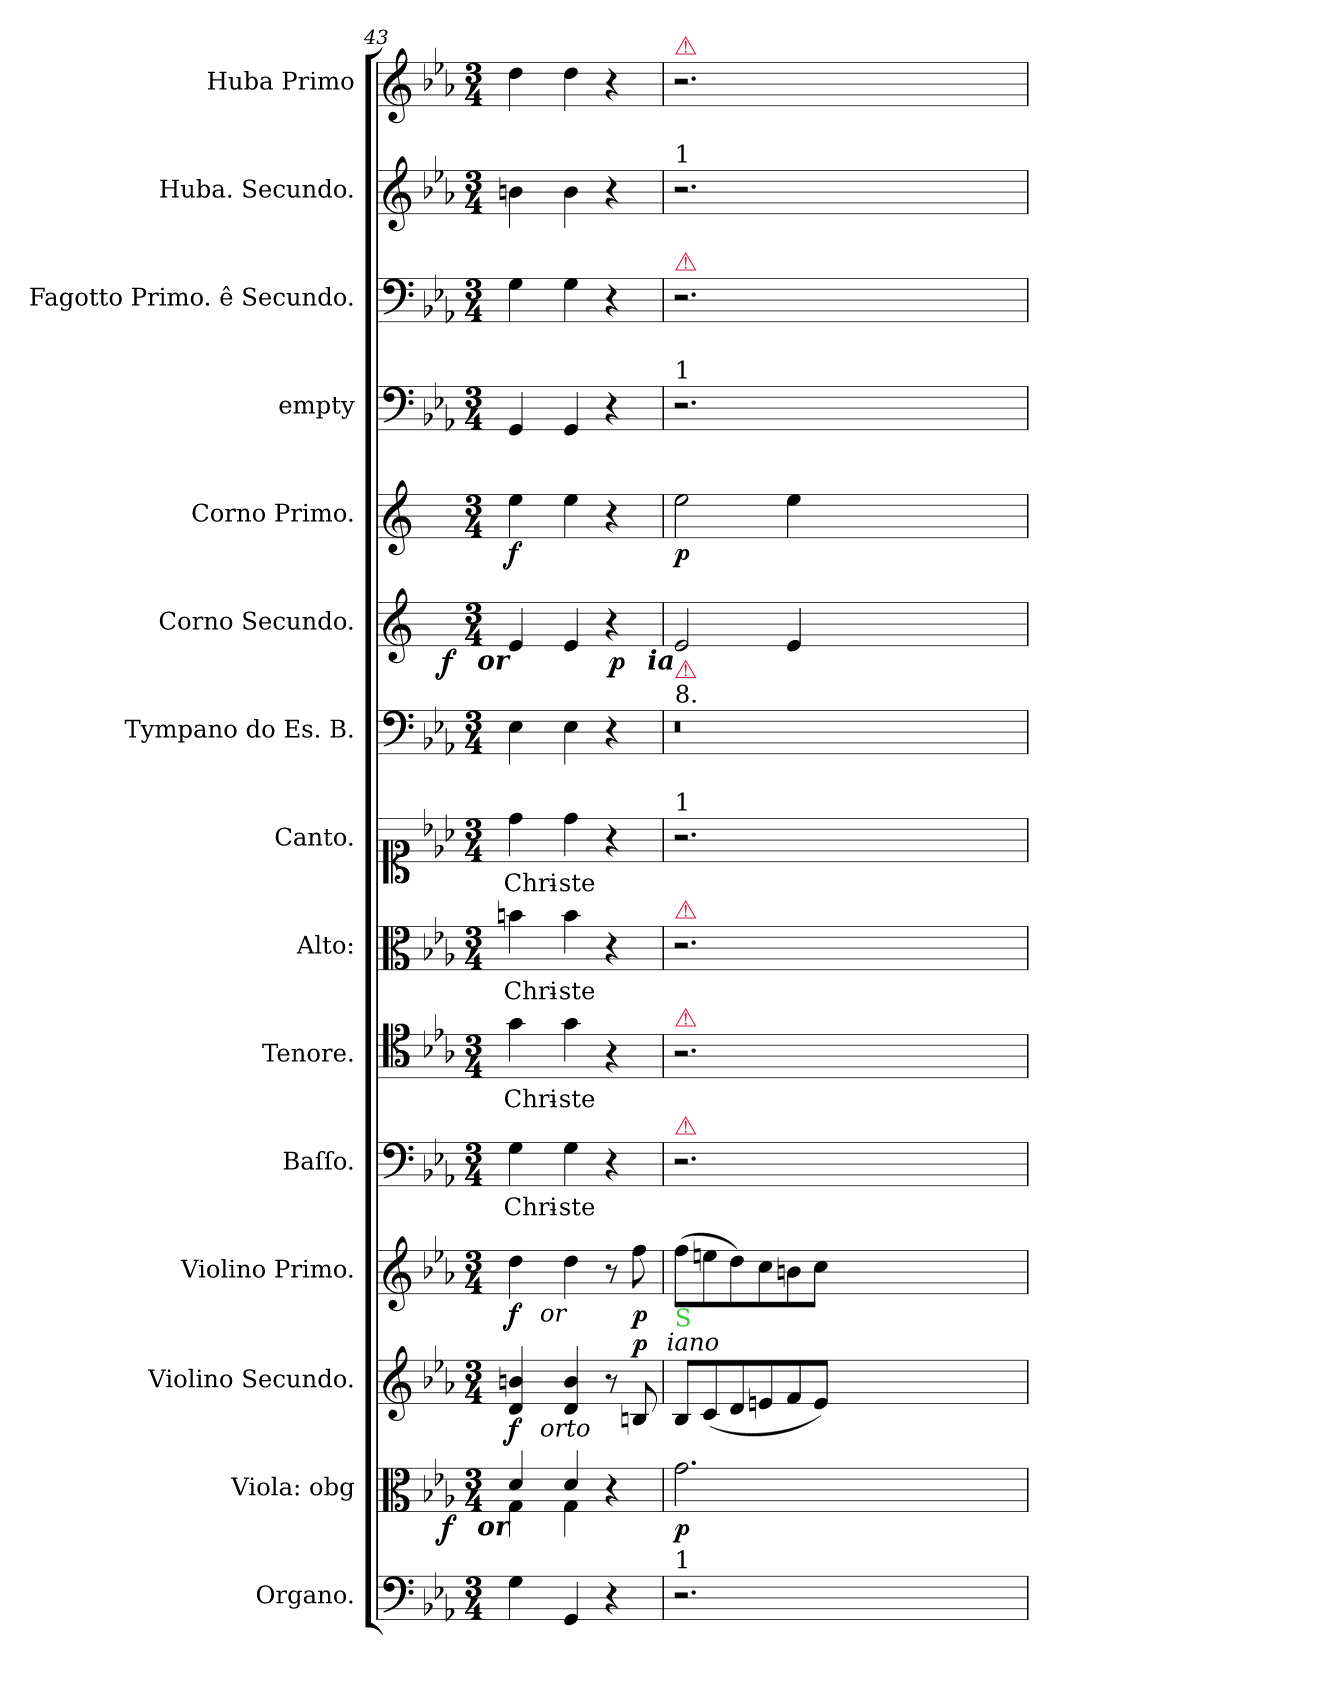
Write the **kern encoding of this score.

**kern	**kern	**dynam	**kern	**dynam	**kern	**dynam	**kern	**text	**kern	**text	**kern	**text	**kern	**text	**kern	**kern	**dynam	**kern	**dynam	**kern	**kern	**kern	**kern
*part15	*part14	*part14	*part13	*part13	*part12	*part12	*part11	*part11	*part10	*part10	*part9	*part9	*part8	*part8	*part7	*part6	*part6	*part5	*part5	*part4	*part3	*part2	*part1
*staff15	*staff14	*staff14	*staff13	*staff13	*staff12	*staff12	*staff11	*staff11	*staff10	*staff10	*staff9	*staff9	*staff8	*staff8	*staff7	*staff6	*staff6	*staff5	*staff5	*staff4	*staff3	*staff2	*staff1
*I"Organo.	*I"Viola: obg	*	*I"Violino Secundo.	*	*I"Violino Primo.	*	*I"Baſſo.	*	*I"Tenore.	*	*I"Alto:	*	*I"Canto.	*	*I"Tympano do Es. B.	*I"Corno Secundo.	*	*I"Corno Primo.	*	*I"empty	*I"Fagotto Primo. ê Secundo.	*I"Huba. Secundo.	*I"Huba Primo
*I'org	*I'vla	*	*	*	*I'vl I	*	*I'B	*	*I'T	*	*I'A	*	*I'C	*	*	*	*	*I'cor I	*	*	*	*	*
*clefF4	*clefC3	*	*clefG2	*	*clefG2	*	*clefF4	*	*clefC4	*	*clefC3	*	*clefC1	*	*clefF4	*clefG2	*	*clefG2	*	*clefF4	*clefF4	*clefG2	*clefG2
*	*	*	*	*	*	*	*	*	*	*	*	*	*	*	*	*ITrd5c9	*	*ITrd5c9	*	*	*	*	*
*k[b-e-a-]	*k[b-e-a-]	*	*k[b-e-a-]	*	*k[b-e-a-]	*	*k[b-e-a-]	*	*k[b-e-a-]	*	*k[b-e-a-]	*	*k[b-e-a-]	*	*k[b-e-a-]	*k[b-e-a-]	*	*k[b-e-a-]	*	*k[b-e-a-]	*k[b-e-a-]	*k[b-e-a-]	*k[b-e-a-]
*E-:	*E-:	*	*E-:	*	*E-:	*	*E-:	*	*E-:	*	*E-:	*	*E-:	*	*E-:	*E-:	*	*E-:	*	*	*	*E-:	*E-:
*M3/4	*M3/4	*	*M3/4	*	*M3/4	*	*M3/4	*	*M3/4	*	*M3/4	*	*M3/4	*	*M3/4	*M3/4	*	*M3/4	*	*M3/4	*M3/4	*M3/4	*M3/4
=43	=43	=43	=43	=43	=43	=43	=43	=43	=43	=43	=43	=43	=43	=43	=43	=43	=43	=43	=43	=43	=43	=43	=43
*	*^	*	*	*	*	*	*	*	*	*	*	*	*	*	*	*	*	*	*	*	*	*	*
!	!	!	!LO:DY:b:rj:t=%s or	!	!LO:DY:b:t=%s orto	!	!LO:DY:b:t=%s or	!	!LO:LY:i	!	!LO:LY:i	!	!LO:LY:i	!	!LO:LY:i	!	!	!LO:DY:b:rj:t=%s or	!	!	!	!	!	!
4G\	4d/	4G\	f	4d/ 4bn/	f	4dd\	f	4G\	Chri-	4g\	Chri-	4bn\	Chri-	4dd\	Chri-	4E-\	4G/	f	4g\	f	4GG/	4G\	4bn\	4dd\
!	!	!	!	!	!	!	!	!	!LO:LY:i	!	!LO:LY:i	!	!LO:LY:i	!	!LO:LY:i	!	!	!	!	!	!	!	!	!
4GG/	4d/	4G\	.	4d/ 4b/	.	4dd\	.	4G\	-ste	4g\	-ste	4b\	-ste	4dd\	-ste	4E-\	4G/	.	4g\	.	4GG/	4G\	4b\	4dd\
4r	4r	4ryy	.	8r	.	8r	.	4r	.	4r	.	4r	.	4r	.	4r	4r	.	4r	.	4r	4r	4r	4r
!	!	!	!	!	!LO:DY:a:t=%s iano	!	!	!	!	!	!	!	!	!	!	!	!	!	!	!	!	!	!	!
.	.	.	.	8Bn/	p	8ff\	p	.	.	.	.	.	.	.	.	.	.	.	.	.	.	.	.	.
*	*v	*v	*	*	*	*	*	*	*	*	*	*	*	*	*	*	*	*	*	*	*	*	*	*
=44	=44	=44	=44	=44	=44	=44	=44	=44	=44	=44	=44	=44	=44	=44	=44	=44	=44	=44	=44	=44	=44	=44	=44
!	!	!	!	!	!	!	!	!	!	!	!	!	!	!	!	!	!	!	!	!	!	!	!LO:TX:a:color=crimson:t=⚠
!	!	!	!	!	!	!	!	!	!	!	!	!	!	!	!	!	!	!	!	!	!	!LO:TX:a:t=1	!
!	!	!	!	!	!	!	!	!	!	!	!	!	!	!	!	!	!	!	!	!	!LO:TX:a:color=crimson:t=⚠	!	!
!	!	!	!	!	!	!	!	!	!	!	!	!	!	!	!	!	!	!	!	!LO:TX:a:t=1	!	!	!
!	!	!	!	!	!	!	!	!	!	!	!	!	!	!	!LO:TX:a:t=8.	!	!	!	!	!	!	!	!
!	!	!	!	!	!	!	!	!	!	!	!	!	!	!	!LO:TX:a:color=crimson:t=⚠	!	!	!	!	!	!	!	!
!	!	!	!	!	!	!	!	!	!	!	!	!	!LO:TX:a:t=1	!	!	!	!	!	!	!	!	!	!
!	!	!	!	!	!	!	!	!	!	!	!LO:TX:a:color=crimson:t=⚠	!	!	!	!	!	!	!	!	!	!	!	!
!	!	!	!	!	!	!	!	!	!LO:TX:a:color=crimson:t=⚠	!	!	!	!	!	!	!	!	!	!	!	!	!	!
!	!	!	!	!	!	!	!LO:TX:a:color=crimson:t=⚠	!	!	!	!	!	!	!	!	!	!	!	!	!	!	!	!
!	!	!	!LO:TX:a:color=limegreen:t=S	!	!	!	!	!	!	!	!	!	!	!	!	!	!	!	!	!	!	!	!
!LO:TX:a:t=1	!	!	!	!	!	!	!	!	!	!	!	!	!	!	!	!	!	!	!	!	!	!	!
!	!	!	!	!	!	!	!	!	!	!	!	!	!	!	!	!	!LO:DY:b:rj:t=%s ia	!	!	!	!	!	!
2.r	2.g\	p	8B-/L	.	(>8ff\L	.	2.r	.	2.r	.	2.r	.	2.r	.	0.r	2G/	p	2g\	p	2.r	2.r	2.r	2.r
.	.	.	(<8c/	.	8een\	.	.	.	.	.	.	.	.	.	.	.	.	.	.	.	.	.	.
.	.	.	8d/	.	8dd\)	.	.	.	.	.	.	.	.	.	.	.	.	.	.	.	.	.	.
.	.	.	8en/	.	8cc\	.	.	.	.	.	.	.	.	.	.	.	.	.	.	.	.	.	.
.	.	.	8f/	.	8bn\	.	.	.	.	.	.	.	.	.	.	4G/	.	4g\	.	.	.	.	.
.	.	.	8e/J)	.	8cc\J	.	.	.	.	.	.	.	.	.	.	.	.	.	.	.	.	.	.
0ryy	0ryy	.	0ryy	.	0ryy	.	0ryy	.	0ryy	.	0ryy	.	0ryy	.	.	0ryy	.	0ryy	.	0ryy	0ryy	0ryy	0ryy
4ryy	4ryy	.	4ryy	.	4ryy	.	4ryy	.	4ryy	.	4ryy	.	4ryy	.	.	4ryy	.	4ryy	.	4ryy	4ryy	4ryy	4ryy
=	=	=	=	=	=	=	=	=	=	=	=	=	=	=	=	=	=	=	=	=	=	=	=
*-	*-	*-	*-	*-	*-	*-	*-	*-	*-	*-	*-	*-	*-	*-	*-	*-	*-	*-	*-	*-	*-	*-	*-
